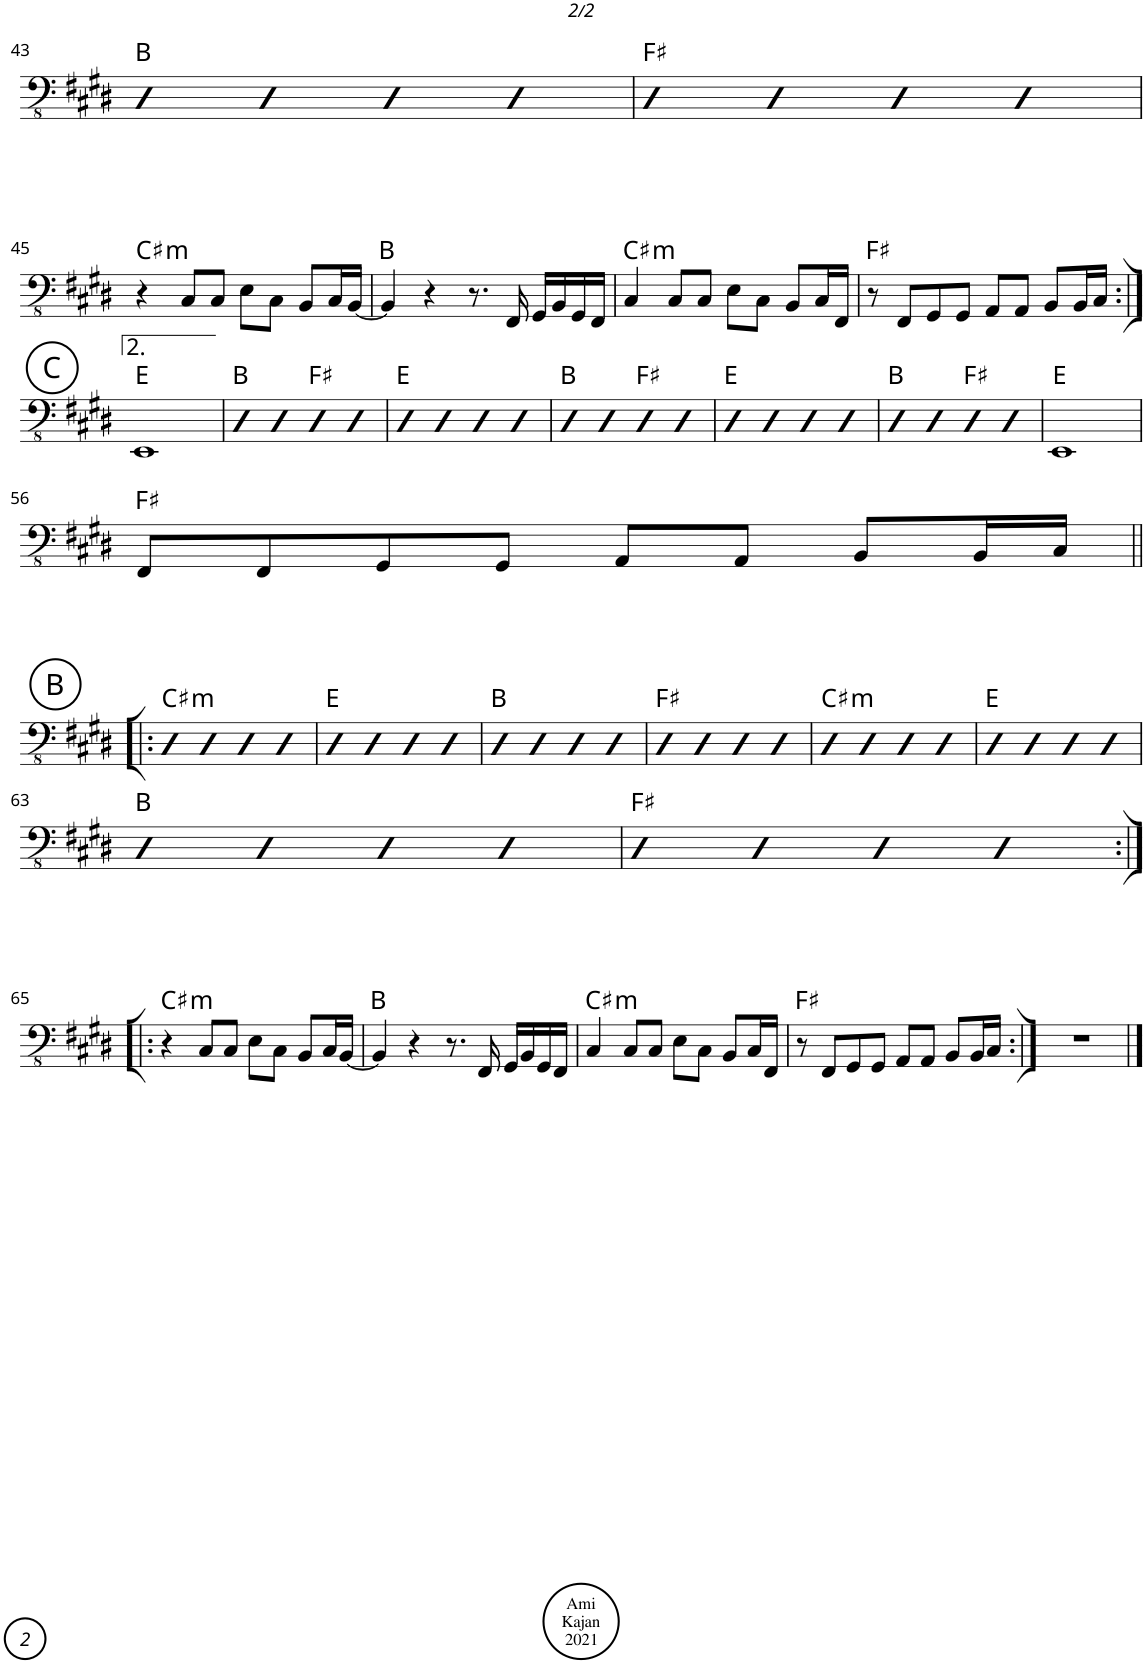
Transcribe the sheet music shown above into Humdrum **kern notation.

**kern	**harte
*part1	*part1
*staff1	*
*I"Acoustic Bass	*
*I'Bass	*
!!LO:PB:g=z
*clefFv4	*
*k[f#c#g#d#]	*
*M4/4	*
*met(c)	*
=43	=43
4DD#	B:maj
4DD#	.
4DD#	.
4DD#	.
=44	=44
4DD#	F#:maj
4DD#	.
4DD#	.
4DD#	.
!!LO:LB:g=z
=45	=45
!	!LO:H:kt=m
4r	C#:min
8CC#/L	.
8CC#/J	.
8EE\L	.
8CC#\J	.
8BBB/L	.
16CC#/L	.
[16BBB/JJ	.
=46	=46
4BBB/]	B:maj
4r	.
8.r	.
16FFF#/	.
16GGG#/LL	.
16BBB/	.
16GGG#/	.
16FFF#/JJ	.
=47	=47
!	!LO:H:kt=m
4CC#/	C#:min
8CC#/L	.
8CC#/J	.
8EE\L	.
8CC#\J	.
8BBB/L	.
16CC#/L	.
16FFF#/JJ	.
=48	=48
8r	F#:maj
8FFF#/L	.
8GGG#/	.
8GGG#/J	.
8AAA/L	.
8AAA/J	.
8BBB/L	.
16BBB/L	.
16CC#/JJ	.
!!LO:LB:g=z
!!LO:REH:place=s1:a:cj:enc=circle:fs=14:t=C
=49:|!	=49:|!
1EEE	E:maj
=50	=50
4DD#	B:maj
4DD#	.
4DD#	F#:maj
4DD#	.
=51	=51
4DD#	E:maj
4DD#	.
4DD#	.
4DD#	.
=52	=52
4DD#	B:maj
4DD#	.
4DD#	F#:maj
4DD#	.
=53	=53
4DD#	E:maj
4DD#	.
4DD#	.
4DD#	.
=54	=54
4DD#	B:maj
4DD#	.
4DD#	F#:maj
4DD#	.
=55	=55
1EEE	E:maj
!!LO:LB:g=z
=56	=56
8FFF#/L	F#:maj
8FFF#/	.
8GGG#/	.
8GGG#/J	.
8AAA/L	.
8AAA/J	.
8BBB/L	.
16BBB/L	.
16CC#/JJ	.
!!LO:LB:g=z
!!LO:REH:place=s1:a:cj:enc=circle:fs=14:t=B
=57!|:	=57!|:
!	!LO:H:kt=m
4DD#	C#:min
4DD#	.
4DD#	.
4DD#	.
=58	=58
4DD#	E:maj
4DD#	.
4DD#	.
4DD#	.
=59	=59
4DD#	B:maj
4DD#	.
4DD#	.
4DD#	.
=60	=60
4DD#	F#:maj
4DD#	.
4DD#	.
4DD#	.
=61	=61
!	!LO:H:kt=m
4DD#	C#:min
4DD#	.
4DD#	.
4DD#	.
=62	=62
4DD#	E:maj
4DD#	.
4DD#	.
4DD#	.
!!LO:LB:g=z
=63	=63
4DD#	B:maj
4DD#	.
4DD#	.
4DD#	.
=64	=64
4DD#	F#:maj
4DD#	.
4DD#	.
4DD#	.
!!LO:LB:g=z
=65:|!|:	=65:|!|:
!	!LO:H:kt=m
4r	C#:min
8CC#/L	.
8CC#/J	.
8EE\L	.
8CC#\J	.
8BBB/L	.
16CC#/L	.
[16BBB/JJ	.
=66	=66
4BBB/]	B:maj
4r	.
8.r	.
16FFF#/	.
16GGG#/LL	.
16BBB/	.
16GGG#/	.
16FFF#/JJ	.
=67	=67
!	!LO:H:kt=m
4CC#/	C#:min
8CC#/L	.
8CC#/J	.
8EE\L	.
8CC#\J	.
8BBB/L	.
16CC#/L	.
16FFF#/JJ	.
=68	=68
8r	F#:maj
8FFF#/L	.
8GGG#/	.
8GGG#/J	.
8AAA/L	.
8AAA/J	.
8BBB/L	.
16BBB/L	.
16CC#/JJ	.
=69:|!	=69:|!
1r	.
==	==
*-	*-
